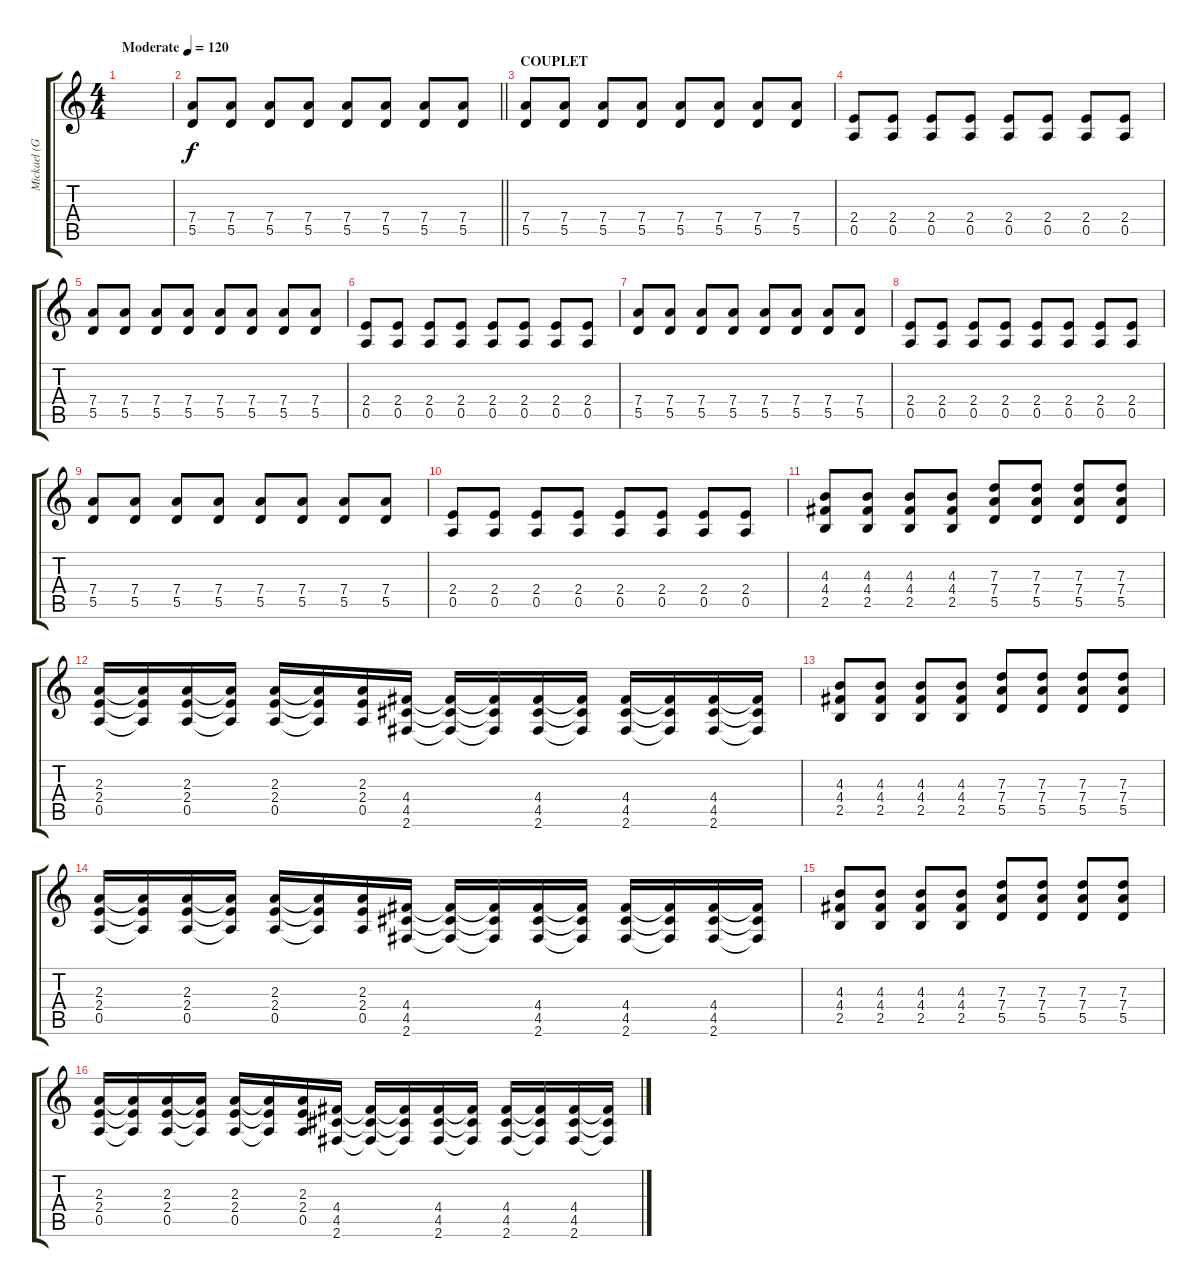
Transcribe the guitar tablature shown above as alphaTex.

\track ("Mickael (Guitar_02)" "Mickael (G") {instrument distortionguitar}
\staff {score tabs}
\tuning (E4 B3 G3 D3 A2 E2) {hide}
\ts (4 4)
\tempo (120 "Moderate")
\clef g2
\ks c
|
\barLineRight lightlight
(7.4 5.5).8 (7.4 5.5).8 (7.4 5.5).8 (7.4 5.5).8 (7.4 5.5).8 (7.4 5.5).8 (7.4 5.5).8 (7.4 5.5).8 |
\section ("" "COUPLET")
(7.4 5.5).8 (7.4 5.5).8 (7.4 5.5).8 (7.4 5.5).8 (7.4 5.5).8 (7.4 5.5).8 (7.4 5.5).8 (7.4 5.5).8 |
(2.4 0.5).8 (2.4 0.5).8 (2.4 0.5).8 (2.4 0.5).8 (2.4 0.5).8 (2.4 0.5).8 (2.4 0.5).8 (2.4 0.5).8 |
(7.4 5.5).8 (7.4 5.5).8 (7.4 5.5).8 (7.4 5.5).8 (7.4 5.5).8 (7.4 5.5).8 (7.4 5.5).8 (7.4 5.5).8 |
(2.4 0.5).8 (2.4 0.5).8 (2.4 0.5).8 (2.4 0.5).8 (2.4 0.5).8 (2.4 0.5).8 (2.4 0.5).8 (2.4 0.5).8 |
(7.4 5.5).8 (7.4 5.5).8 (7.4 5.5).8 (7.4 5.5).8 (7.4 5.5).8 (7.4 5.5).8 (7.4 5.5).8 (7.4 5.5).8 |
(2.4 0.5).8 (2.4 0.5).8 (2.4 0.5).8 (2.4 0.5).8 (2.4 0.5).8 (2.4 0.5).8 (2.4 0.5).8 (2.4 0.5).8 |
(7.4 5.5).8 (7.4 5.5).8 (7.4 5.5).8 (7.4 5.5).8 (7.4 5.5).8 (7.4 5.5).8 (7.4 5.5).8 (7.4 5.5).8 |
(2.4 0.5).8 (2.4 0.5).8 (2.4 0.5).8 (2.4 0.5).8 (2.4 0.5).8 (2.4 0.5).8 (2.4 0.5).8 (2.4 0.5).8 |
(4.3 4.4 2.5).8{dy f} (4.3 4.4 2.5).8 (4.3 4.4 2.5).8 (4.3 4.4 2.5).8 (7.3 7.4 5.5).8 (7.3 7.4 5.5).8 (7.3 7.4 5.5).8 (7.3 7.4 5.5).8 |
(2.3 2.4 0.5).16 (2.3{t} 2.4{t} 0.5{t}).16 (2.3 2.4 0.5).16 (2.3{t} 2.4{t} 0.5{t}).16 (2.3 2.4 0.5).16 (2.3{t} 2.4{t} 0.5{t}).16 (2.3 2.4 0.5).16 (4.4 4.5 2.6).16 (4.4{t} 4.5{t} 2.6{t}).16 (4.4{t} 4.5{t} 2.6{t}).16 (4.4 4.5 2.6).16 (4.4{t} 4.5{t} 2.6{t}).16 (4.4 4.5 2.6).16 (4.4{t} 4.5{t} 2.6{t}).16 (4.4 4.5 2.6).16 (4.4{t} 4.5{t} 2.6{t}).16 |
(4.3 4.4 2.5).8 (4.3 4.4 2.5).8 (4.3 4.4 2.5).8 (4.3 4.4 2.5).8 (7.3 7.4 5.5).8 (7.3 7.4 5.5).8 (7.3 7.4 5.5).8 (7.3 7.4 5.5).8 |
(2.3 2.4 0.5).16 (2.3{t} 2.4{t} 0.5{t}).16 (2.3 2.4 0.5).16 (2.3{t} 2.4{t} 0.5{t}).16 (2.3 2.4 0.5).16 (2.3{t} 2.4{t} 0.5{t}).16 (2.3 2.4 0.5).16 (4.4 4.5 2.6).16 (4.4{t} 4.5{t} 2.6{t}).16 (4.4{t} 4.5{t} 2.6{t}).16 (4.4 4.5 2.6).16 (4.4{t} 4.5{t} 2.6{t}).16 (4.4 4.5 2.6).16 (4.4{t} 4.5{t} 2.6{t}).16 (4.4 4.5 2.6).16 (4.4{t} 4.5{t} 2.6{t}).16 |
(4.3 4.4 2.5).8 (4.3 4.4 2.5).8 (4.3 4.4 2.5).8 (4.3 4.4 2.5).8 (7.3 7.4 5.5).8 (7.3 7.4 5.5).8 (7.3 7.4 5.5).8 (7.3 7.4 5.5).8 |
(2.3 2.4 0.5).16 (2.3{t} 2.4{t} 0.5{t}).16 (2.3 2.4 0.5).16 (2.3{t} 2.4{t} 0.5{t}).16 (2.3 2.4 0.5).16 (2.3{t} 2.4{t} 0.5{t}).16 (2.3 2.4 0.5).16 (4.4 4.5 2.6).16 (4.4{t} 4.5{t} 2.6{t}).16 (4.4{t} 4.5{t} 2.6{t}).16 (4.4 4.5 2.6).16 (4.4{t} 4.5{t} 2.6{t}).16 (4.4 4.5 2.6).16 (4.4{t} 4.5{t} 2.6{t}).16 (4.4 4.5 2.6).16 (4.4{t} 4.5{t} 2.6{t}).16
